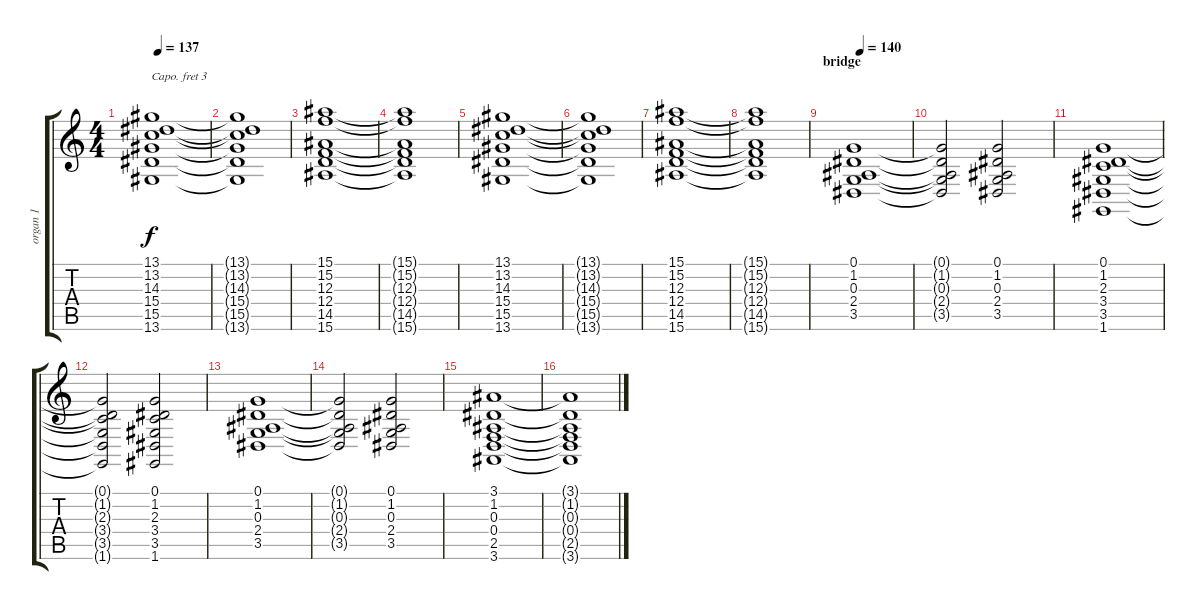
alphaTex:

\track ("organ 1" "organ 1") {instrument drawbarorgan}
\staff {score tabs}
\capo 3
\tuning (E4 B3 G3 D3 A2 E2) {hide}
\ts (4 4)
\tempo 137
\clef g2
\ks c
(13.1 13.2 14.3 15.4 15.5 13.6).1{dy f} |
(13.1{t} 13.2{t} 14.3{t} 15.4{t} 15.5{t} 13.6{t}).1 |
(15.1 15.2 12.3 12.4 14.5 15.6).1 |
(15.1{t} 15.2{t} 12.3{t} 12.4{t} 14.5{t} 15.6{t}).1 |
(13.1 13.2 14.3 15.4 15.5 13.6).1 |
(13.1{t} 13.2{t} 14.3{t} 15.4{t} 15.5{t} 13.6{t}).1 |
(15.1 15.2 12.3 12.4 14.5 15.6).1 |
(15.1{t} 15.2{t} 12.3{t} 12.4{t} 14.5{t} 15.6{t}).1 |
\section ("" "bridge")
\tempo 140
(0.1 1.2 0.3 2.4 3.5).1{volume 8 balance 8 instrument drawbarorgan} |
(0.1{t} 1.2{t} 0.3{t} 2.4{t} 3.5{t}).2 (0.1 1.2 0.3 2.4 3.5).2 |
(0.1 1.2 2.3 3.4 3.5 1.6).1 |
(0.1{t} 1.2{t} 2.3{t} 3.4{t} 3.5{t} 1.6{t}).2 (0.1 1.2 2.3 3.4 3.5 1.6).2 |
(0.1 1.2 0.3 2.4 3.5).1 |
(0.1{t} 1.2{t} 0.3{t} 2.4{t} 3.5{t}).2 (0.1 1.2 0.3 2.4 3.5).2 |
(3.1 1.2 0.3 0.4 2.5 3.6).1 |
(3.1{t} 1.2{t} 0.3{t} 0.4{t} 2.5{t} 3.6{t}).1
